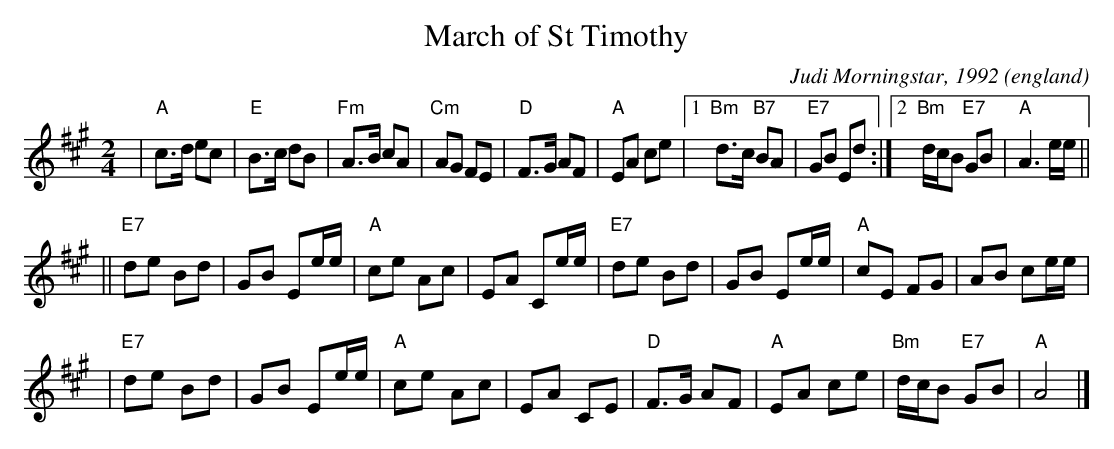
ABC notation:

X:1
T: March of St Timothy
O:england
C: Judi Morningstar, 1992
M: 2/4
L: 1/4
K: A
| "A"c3/4d/4 e/c/ | "E"B3/4c/4 d/B/ \
| "Fm"A3/4B/4 c/A/ | "Cm"A/G/ F/E/ \
| "D"F3/4G/4 A/F/ | "A"E/A/ c/e/ \
|[1"Bm"d3/4c/4 "B7"B/A/ | "E7"G/B/ E/d/ \
:|2"Bm"d/4c/4B/ "E7"G/B/ | "A"A3/e/4e/4 ||
|| "E7"d/e/ B/d/ | G/B/ E/e/4e/4 \
| "A"c/e/ A/c/ | E/A/ C/e/4e/4 \
| "E7"d/e/ B/d/ | G/B/ E/e/4e/4 \
| "A"c/E/ F/G/ | A/B/ c/e/4e/4 |
| "E7"d/e/ B/d/ | G/B/ E/e/4e/4 \
| "A"c/e/ A/c/ | E/A/ C/E/ \
| "D"F3/4G/4 A/F/ | "A"E/A/ c/e/ \
| "Bm"d/4c/4B/ "E7"G/B/ | "A"A2 |]
